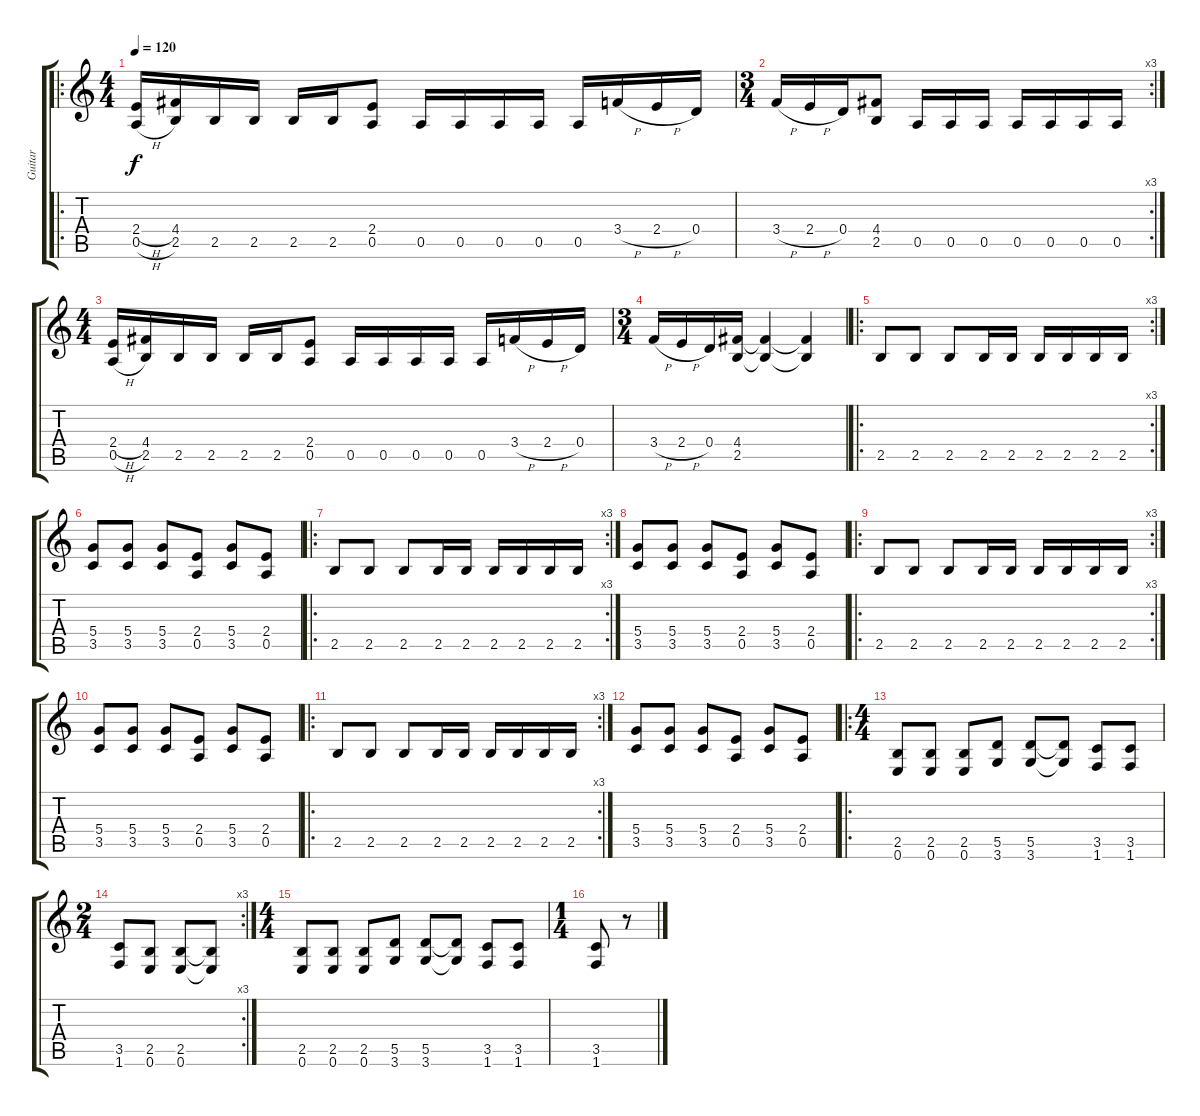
\track ("Guitar" "Guitar") {instrument distortionguitar}
\staff {score tabs}
\tuning (E4 B3 G3 D3 A2 E2) {hide}
\ro
\ts (4 4)
\tempo 120
\clef g2
\ks c
(2.4{h} 0.5{h}).16{dy f} (4.4 2.5).16 2.5.16 2.5.16 2.5.16 2.5.16 (2.4 0.5).8 0.5.16 0.5.16 0.5.16 0.5.16 0.5.16 3.4{h}.16 2.4{h}.16 0.4.16 |
\rc 3
\ts (3 4)
3.4{h}.16 2.4{h}.16 0.4.16 (4.4 2.5).8 0.5.16 0.5.16 0.5.16 0.5.16 0.5.16 0.5.16 0.5.16 |
\ts (4 4)
(2.4{h} 0.5{h}).16 (4.4 2.5).16 2.5.16 2.5.16 2.5.16 2.5.16 (2.4 0.5).8 0.5.16 0.5.16 0.5.16 0.5.16 0.5.16 3.4{h}.16 2.4{h}.16 0.4.16 |
\ts (3 4)
3.4{h}.16 2.4{h}.16 0.4.16 (4.4 2.5).16 (4.4{t} 2.5{t}).4 (4.4{t} 2.5{t}).4 |
\ro
\rc 3
2.5.8 2.5.8 2.5.8 2.5.16 2.5.16 2.5.16 2.5.16 2.5.16 2.5.16 |
(5.4 3.5).8 (5.4 3.5).8 (5.4 3.5).8 (2.4 0.5).8 (5.4 3.5).8 (2.4 0.5).8 |
\ro
\rc 3
2.5.8 2.5.8 2.5.8 2.5.16 2.5.16 2.5.16 2.5.16 2.5.16 2.5.16 |
(5.4 3.5).8 (5.4 3.5).8 (5.4 3.5).8 (2.4 0.5).8 (5.4 3.5).8 (2.4 0.5).8 |
\ro
\rc 3
2.5.8 2.5.8 2.5.8 2.5.16 2.5.16 2.5.16 2.5.16 2.5.16 2.5.16 |
(5.4 3.5).8 (5.4 3.5).8 (5.4 3.5).8 (2.4 0.5).8 (5.4 3.5).8 (2.4 0.5).8 |
\ro
\rc 3
2.5.8 2.5.8 2.5.8 2.5.16 2.5.16 2.5.16 2.5.16 2.5.16 2.5.16 |
(5.4 3.5).8 (5.4 3.5).8 (5.4 3.5).8 (2.4 0.5).8 (5.4 3.5).8 (2.4 0.5).8 |
\ro
\ts (4 4)
(2.5 0.6).8 (2.5 0.6).8 (2.5 0.6).8 (5.5 3.6).8 (5.5 3.6).8 (5.5{t} 3.6{t}).8 (3.5 1.6).8 (3.5 1.6).8 |
\rc 3
\ts (2 4)
(3.5 1.6).8 (2.5 0.6).8 (2.5 0.6).8 (2.5{t} 0.6{t}).8 |
\ts (4 4)
(2.5 0.6).8 (2.5 0.6).8 (2.5 0.6).8 (5.5 3.6).8 (5.5 3.6).8 (5.5{t} 3.6{t}).8 (3.5 1.6).8 (3.5 1.6).8 |
\ts (1 4)
(3.5 1.6).8 r.8
